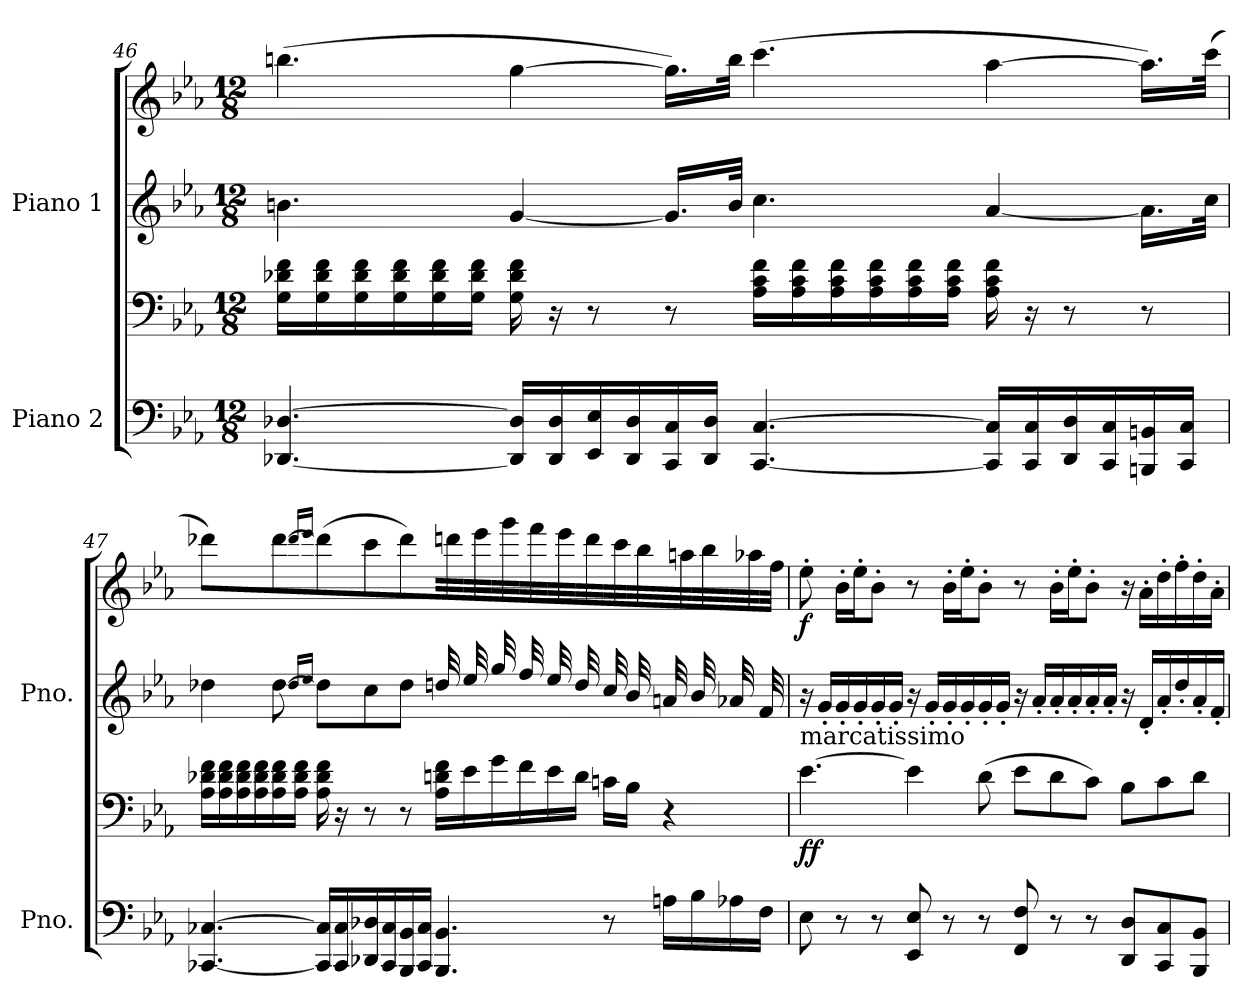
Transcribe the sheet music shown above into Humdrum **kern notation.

**kern	**kern	**dynam	**kern	**kern	**dynam
*part2	*part2	*part2	*part1	*part1	*part1
*staff4	*staff3	*staff3/4	*staff2	*staff1	*staff1/2
*I"Piano 2	*	*	*I"Piano 1	*	*
*I'Pno.	*	*	*I'Pno.	*	*
!!LO:LB:g=z
*clefF4	*clefF4	*	*clefG2	*clefG2	*
*k[b-e-a-]	*k[b-e-a-]	*	*k[b-e-a-]	*k[b-e-a-]	*
*M12/8	*M12/8	*	*M12/8	*M12/8	*
=46	=46	=46	=46	=46	=46
[4.DD-X/ [4.D-X/	16G\ 16d-X\ 16f\LL	.	4.bn\	(4.bbn\	.
.	16G\ 16d-\ 16f\	.	.	.	.
.	16G\ 16d-\ 16f\	.	.	.	.
.	16G\ 16d-\ 16f\	.	.	.	.
.	16G\ 16d-\ 16f\	.	.	.	.
.	16G\ 16d-\ 16f\JJ	.	.	.	.
16DD-/] 16D-/]LL	16G\ 16d-\ 16f\	.	[4g/	[4gg\	.
16DD-/ 16D-/	16r	.	.	.	.
16EE-/ 16E-/	8r	.	.	.	.
16DD-/ 16D-/	.	.	.	.	.
16CC/ 16C/	8r	.	16.g/LL]	16.gg\LL])	.
16DD-/ 16D-/JJ	.	.	.	.	.
.	.	.	32b/JJk	32bb\JJk	.
[4.CC/ [4.C/	16A-\ 16c\ 16f\LL	.	4.cc\	(4.ccc\	.
.	16A-\ 16c\ 16f\	.	.	.	.
.	16A-\ 16c\ 16f\	.	.	.	.
.	16A-\ 16c\ 16f\	.	.	.	.
.	16A-\ 16c\ 16f\	.	.	.	.
.	16A-\ 16c\ 16f\JJ	.	.	.	.
16CC/] 16C/]LL	16A-\ 16c\ 16f\	.	[4a-/	[4aa-\	.
16CC/ 16C/	16r	.	.	.	.
16DD-/ 16D-/	8r	.	.	.	.
16CC/ 16C/	.	.	.	.	.
16BBBn/ 16BBn/	8r	.	16.a-\LL]	16.aa-\LL])	.
16CC/ 16C/JJ	.	.	.	.	.
.	.	.	32cc\JJk	(32ccc\JJk	.
!!LO:PB:g=z
=47	=47	=47	=47	=47	=47
*	*	*	*^	*	*
[4.CC-X/ [4.C-X/	16A-\ 16d-X\ 16f\LL	.	2.ryy	4dd-X\	4ddd-X\)	.
.	16A-\ 16d-\ 16f\	.	.	.	.	.
.	16A-\ 16d-\ 16f\	.	.	.	.	.
.	16A-\ 16d-\ 16f\	.	.	.	.	.
.	16A-\ 16d-\ 16f\	.	.	[8dd-\	[8ddd-\	.
.	16A-\ 16d-\ 16f\JJ	.	.	.	.	.
.	.	.	.	16qdd-/LL	16qddd-/LL	.
.	.	.	.	16qee-/JJ	16qeee-/JJ	.
16CC-/] 16C-/]LL	16A-\ 16d-\ 16f\	.	.	8dd-\L]	(8ddd-\L]	.
16CC-/ 16C-/	16r	.	.	.	.	.
16DD-X/ 16D-X/	8r	.	.	8cc\	8ccc\	.
16CC-/ 16C-/	.	.	.	.	.	.
16BBB-/ 16BB-/	8r	.	.	8dd-\J	8ddd-\J)	.
16CC-/ 16C-/JJ	.	.	.	.	.	.
4.BBB-/ 4.BB-/	16A-\ 16dn\ 16f\LL	.	(32ddn/LLL	4reyy	32ryy	.
.	.	.	32ryy	.	32dddn\	.
.	16e-\	.	32ee-/	.	32ryy	.
.	.	.	32ryy	.	32eee-\	.
.	16g\	.	32gg/	.	32ryy	.
.	.	.	32ryy	.	32ggg\	.
.	16f\	.	32ff/	.	32ryy	.
.	.	.	32ryy	.	32fff\	.
.	16e-\	.	32ee-/	2reyy	32ryy	.
.	.	.	32ryy	.	32eee-\	.
.	16d\JJ	.	32dd/	.	32ryy	.
.	.	.	32ryy	.	32ddd\JJJ	.
8r	(16cn\LL	.	32cc/LLL	.	32ryy	.
.	.	.	32ryy	.	32ccc\	.
.	16B-\JJ	.	32b-/	.	32ryy	.
.	.	.	32ryy	.	32bb-\	.
16An\LL	4r	.	32an/	.	32ryy	.
.	.	.	32ryy	.	32aan\	.
16B-\	.	.	32b-/	.	32ryy	.
.	.	.	32ryy	.	32bb-\	.
16A-X\	.	.	32a-X/	.	32ryy	.
.	.	.	32ryy	.	32aa-X\	.
16F\JJ)	.	.	32f/	.	32ryy	.
.	.	.	32ryy	.	32ff\JJJ)	.
*	*	*	*v	*v	*	*
!!LO:LB:g=z
=48	=48	=48	=48	=48	=48
!	!LO:TX:a:t=marcatissimo	!	!	!	!
!	!	!LO:DY:b	!	!	!LO:DY:b
8E-\	[4.e-\	ff	16r	8ee-'\	f
.	.	.	16g'/LL	.	.
8r	.	.	16g'/	16b-'\LL	.
.	.	.	16g'/	16ee-'\J	.
8r	.	.	16g'/	8b-'\J	.
.	.	.	16g'/JJ	.	.
8EE-/ 8E-/	4e-\]	.	16r	8r	.
.	.	.	16g'/LL	.	.
8r	.	.	16g'/	16b-'\LL	.
.	.	.	16g'/	16ee-'\J	.
8r	(8d\	.	16g'/	8b-'\J	.
.	.	.	16g'/JJ	.	.
8FF/ 8F/	8e-\L	.	16r	8r	.
.	.	.	16a-'/LL	.	.
8r	8d\	.	16a-'/	16b-'\LL	.
.	.	.	16a-'/	16ee-'\J	.
8r	8c\J)	.	16a-'/	8b-'\J	.
.	.	.	16a-'/JJ	.	.
8DD/ 8D/L	8B-\L	.	16r	16r	.
.	.	.	16d'/LL	16a-'\LL	.
8CC/ 8C/	8c\	.	16a-'/	16dd'\	.
.	.	.	16dd'/	16ff'\	.
8BBB-/ 8BB-/J	8d\J	.	16a-'/	16dd'\	.
.	.	.	16f'/JJ	16a-'\JJ	.
=	=	=	=	=	=
*-	*-	*-	*-	*-	*-
